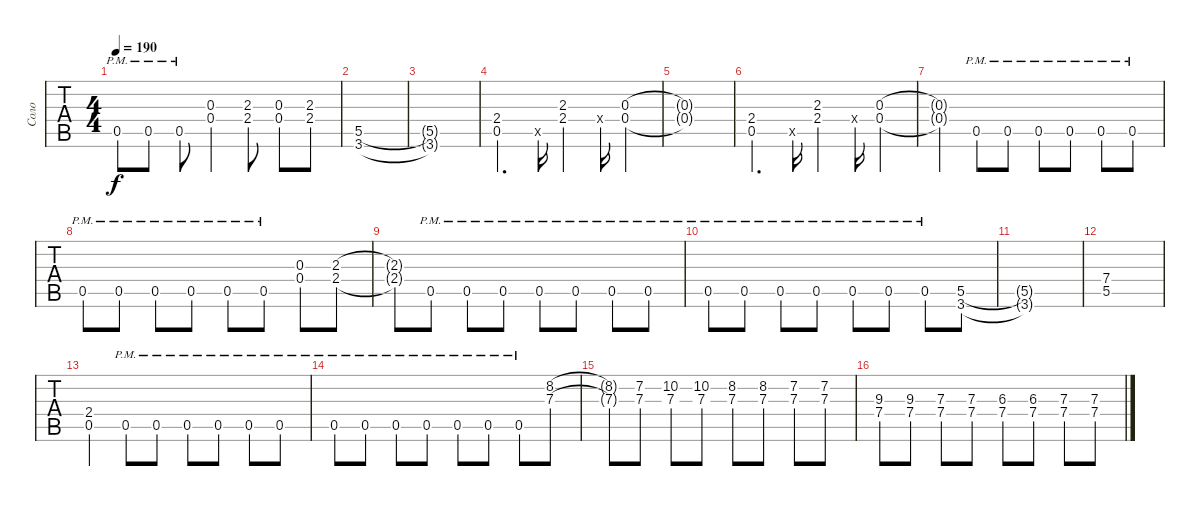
\track ("Соло" "Соло") {instrument distortionguitar}
\staff {tabs}
\tuning (E4 B3 G3 D3 A2 E2) {hide}
\ts (4 4)
\tempo 190
\clef g2
\ks c
0.5{pm}.8{dy f} 0.5{pm}.8 0.5{pm}.8 (0.3 0.4).4 (2.3 2.4).8 (0.3 0.4).8 (2.3 2.4).8 |
(5.5 3.6).1 |
(5.5{t} 3.6{t}).1 |
(2.4 0.5).4{d} 0.5{x}.16 (2.3 2.4).4 0.4{x}.16 (0.3 0.4).4 |
(0.3{t} 0.4{t}).1 |
(2.4 0.5).4{d} 0.5{x}.16 (2.3 2.4).4 0.4{x}.16 (0.3 0.4).4 |
(0.3{t} 0.4{t}).4 0.5{pm}.8 0.5{pm}.8 0.5{pm}.8 0.5{pm}.8 0.5{pm}.8 0.5{pm}.8 |
0.5{pm}.8 0.5{pm}.8 0.5{pm}.8 0.5{pm}.8 0.5{pm}.8 0.5{pm}.8 (0.3 0.4).8 (2.3 2.4).8 |
(2.3{t} 2.4{t}).8 0.5{pm}.8 0.5{pm}.8 0.5{pm}.8 0.5{pm}.8 0.5{pm}.8 0.5{pm}.8 0.5{pm}.8 |
0.5{pm}.8 0.5{pm}.8 0.5{pm}.8 0.5{pm}.8 0.5{pm}.8 0.5{pm}.8 0.5{pm}.8 (5.5 3.6).8 |
(5.5{t} 3.6{t}).1 |
(7.4 5.5).1 |
(2.4 0.5).4 0.5{pm}.8 0.5{pm}.8 0.5{pm}.8 0.5{pm}.8 0.5{pm}.8 0.5{pm}.8 |
0.5{pm}.8 0.5{pm}.8 0.5{pm}.8 0.5{pm}.8 0.5{pm}.8 0.5{pm}.8 0.5{pm}.8 (8.2 7.3).8 |
(8.2{t} 7.3{t}).8 (7.2 7.3).8 (10.2 7.3).8 (10.2 7.3).8 (8.2 7.3).8 (8.2 7.3).8 (7.2 7.3).8 (7.2 7.3).8 |
(9.3 7.4).8 (9.3 7.4).8 (7.3 7.4).8 (7.3 7.4).8 (6.3 7.4).8 (6.3 7.4).8 (7.3 7.4).8 (7.3 7.4).8
